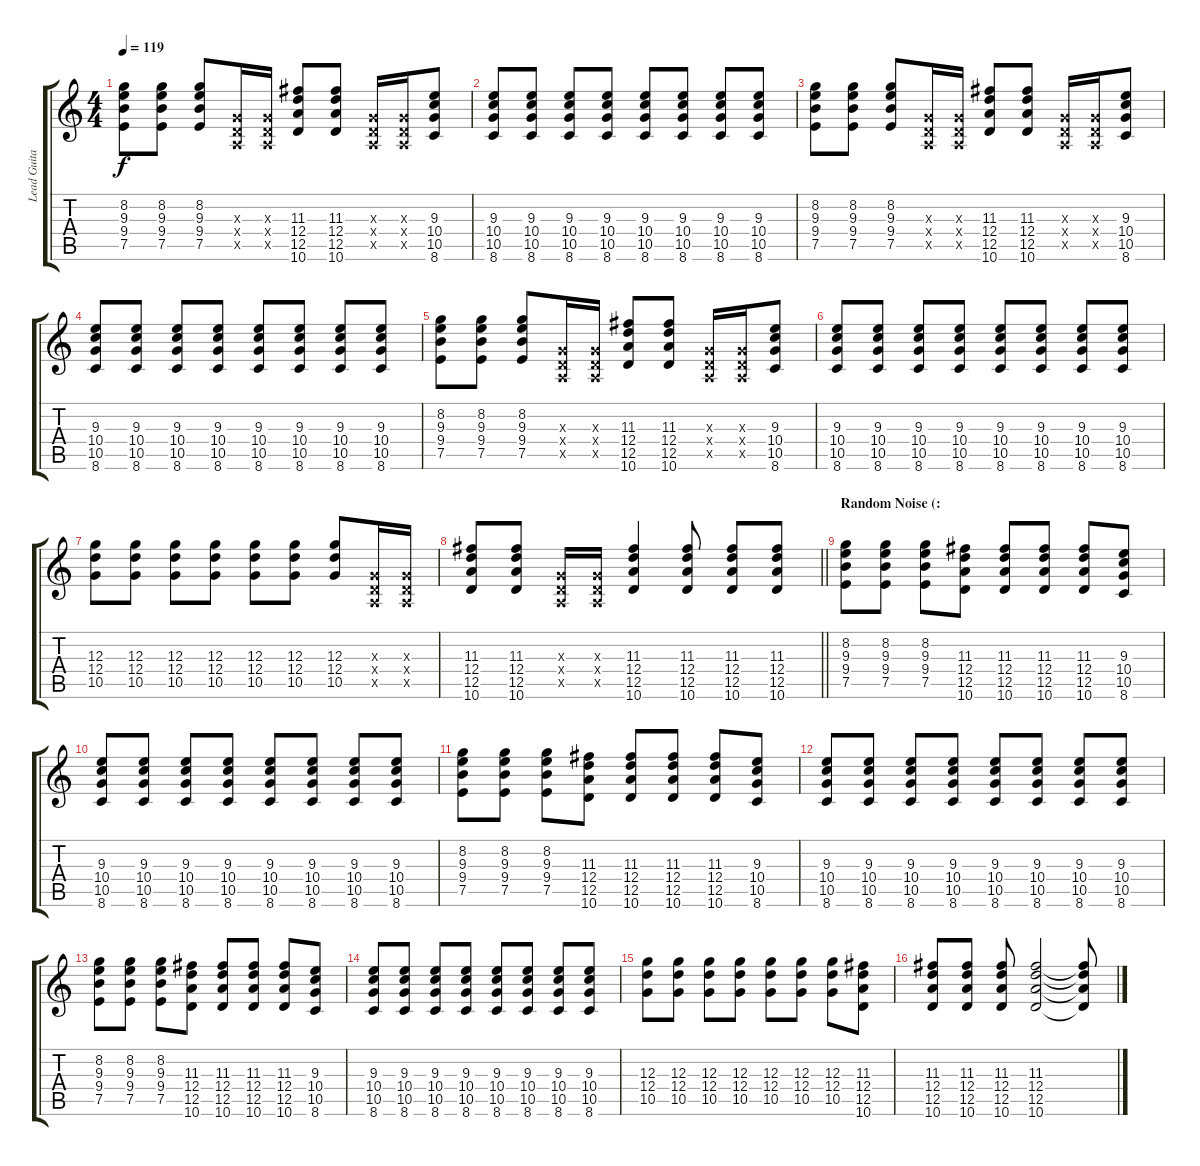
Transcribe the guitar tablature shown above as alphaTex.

\track ("Lead Guitar" "Lead Guita") {instrument acousticguitarsteel}
\staff {score tabs}
\tuning (E4 B3 G3 D3 A2 E2) {hide}
\ts (4 4)
\tempo 119
\clef g2
\ks c
(8.2 9.3 9.4 7.5).8{dy f} (8.2 9.3 9.4 7.5).8 (8.2 9.3 9.4 7.5).8 (0.3{x} 0.4{x} 0.5{x}).16 (0.3{x} 0.4{x} 0.5{x}).16 (11.3 12.4 12.5 10.6).8 (11.3 12.4 12.5 10.6).8 (0.3{x} 0.4{x} 0.5{x}).16 (0.3{x} 0.4{x} 0.5{x}).16 (9.3 10.4 10.5 8.6).8 |
(9.3 10.4 10.5 8.6).8 (9.3 10.4 10.5 8.6).8 (9.3 10.4 10.5 8.6).8 (9.3 10.4 10.5 8.6).8 (9.3 10.4 10.5 8.6).8 (9.3 10.4 10.5 8.6).8 (9.3 10.4 10.5 8.6).8 (9.3 10.4 10.5 8.6).8 |
(8.2 9.3 9.4 7.5).8 (8.2 9.3 9.4 7.5).8 (8.2 9.3 9.4 7.5).8 (0.3{x} 0.4{x} 0.5{x}).16 (0.3{x} 0.4{x} 0.5{x}).16 (11.3 12.4 12.5 10.6).8 (11.3 12.4 12.5 10.6).8 (0.3{x} 0.4{x} 0.5{x}).16 (0.3{x} 0.4{x} 0.5{x}).16 (9.3 10.4 10.5 8.6).8 |
(9.3 10.4 10.5 8.6).8 (9.3 10.4 10.5 8.6).8 (9.3 10.4 10.5 8.6).8 (9.3 10.4 10.5 8.6).8 (9.3 10.4 10.5 8.6).8 (9.3 10.4 10.5 8.6).8 (9.3 10.4 10.5 8.6).8 (9.3 10.4 10.5 8.6).8 |
(8.2 9.3 9.4 7.5).8 (8.2 9.3 9.4 7.5).8 (8.2 9.3 9.4 7.5).8 (0.3{x} 0.4{x} 0.5{x}).16 (0.3{x} 0.4{x} 0.5{x}).16 (11.3 12.4 12.5 10.6).8 (11.3 12.4 12.5 10.6).8 (0.3{x} 0.4{x} 0.5{x}).16 (0.3{x} 0.4{x} 0.5{x}).16 (9.3 10.4 10.5 8.6).8 |
(9.3 10.4 10.5 8.6).8 (9.3 10.4 10.5 8.6).8 (9.3 10.4 10.5 8.6).8 (9.3 10.4 10.5 8.6).8 (9.3 10.4 10.5 8.6).8 (9.3 10.4 10.5 8.6).8 (9.3 10.4 10.5 8.6).8 (9.3 10.4 10.5 8.6).8 |
(12.3 12.4 10.5).8 (12.3 12.4 10.5).8 (12.3 12.4 10.5).8 (12.3 12.4 10.5).8 (12.3 12.4 10.5).8 (12.3 12.4 10.5).8 (12.3 12.4 10.5).8 (0.3{x} 0.4{x} 0.5{x}).16 (0.3{x} 0.4{x} 0.5{x}).16 |
\barLineRight lightlight
(11.3 12.4 12.5 10.6).8 (11.3 12.4 12.5 10.6).8 (0.3{x} 0.4{x} 0.5{x}).16 (0.3{x} 0.4{x} 0.5{x}).16 (11.3 12.4 12.5 10.6).4 (11.3 12.4 12.5 10.6).8 (11.3 12.4 12.5 10.6).8 (11.3 12.4 12.5 10.6).8 |
\section ("" "Random Noise (:")
(8.2 9.3 9.4 7.5).8 (8.2 9.3 9.4 7.5).8 (8.2 9.3 9.4 7.5).8 (11.3 12.4 12.5 10.6).8 (11.3 12.4 12.5 10.6).8 (11.3 12.4 12.5 10.6).8 (11.3 12.4 12.5 10.6).8 (9.3 10.4 10.5 8.6).8 |
(9.3 10.4 10.5 8.6).8 (9.3 10.4 10.5 8.6).8 (9.3 10.4 10.5 8.6).8 (9.3 10.4 10.5 8.6).8 (9.3 10.4 10.5 8.6).8 (9.3 10.4 10.5 8.6).8 (9.3 10.4 10.5 8.6).8 (9.3 10.4 10.5 8.6).8 |
(8.2 9.3 9.4 7.5).8 (8.2 9.3 9.4 7.5).8 (8.2 9.3 9.4 7.5).8 (11.3 12.4 12.5 10.6).8 (11.3 12.4 12.5 10.6).8 (11.3 12.4 12.5 10.6).8 (11.3 12.4 12.5 10.6).8 (9.3 10.4 10.5 8.6).8 |
(9.3 10.4 10.5 8.6).8 (9.3 10.4 10.5 8.6).8 (9.3 10.4 10.5 8.6).8 (9.3 10.4 10.5 8.6).8 (9.3 10.4 10.5 8.6).8 (9.3 10.4 10.5 8.6).8 (9.3 10.4 10.5 8.6).8 (9.3 10.4 10.5 8.6).8 |
(8.2 9.3 9.4 7.5).8 (8.2 9.3 9.4 7.5).8 (8.2 9.3 9.4 7.5).8 (11.3 12.4 12.5 10.6).8 (11.3 12.4 12.5 10.6).8 (11.3 12.4 12.5 10.6).8 (11.3 12.4 12.5 10.6).8 (9.3 10.4 10.5 8.6).8 |
(9.3 10.4 10.5 8.6).8 (9.3 10.4 10.5 8.6).8 (9.3 10.4 10.5 8.6).8 (9.3 10.4 10.5 8.6).8 (9.3 10.4 10.5 8.6).8 (9.3 10.4 10.5 8.6).8 (9.3 10.4 10.5 8.6).8 (9.3 10.4 10.5 8.6).8 |
(12.3 12.4 10.5).8 (12.3 12.4 10.5).8 (12.3 12.4 10.5).8 (12.3 12.4 10.5).8 (12.3 12.4 10.5).8 (12.3 12.4 10.5).8 (12.3 12.4 10.5).8 (11.3 12.4 12.5 10.6).8 |
(11.3 12.4 12.5 10.6).8 (11.3 12.4 12.5 10.6).8 (11.3 12.4 12.5 10.6).8 (11.3 12.4 12.5 10.6).2 (11.3{t} 12.4{t} 12.5{t} 10.6{t}).8{volume 0}
